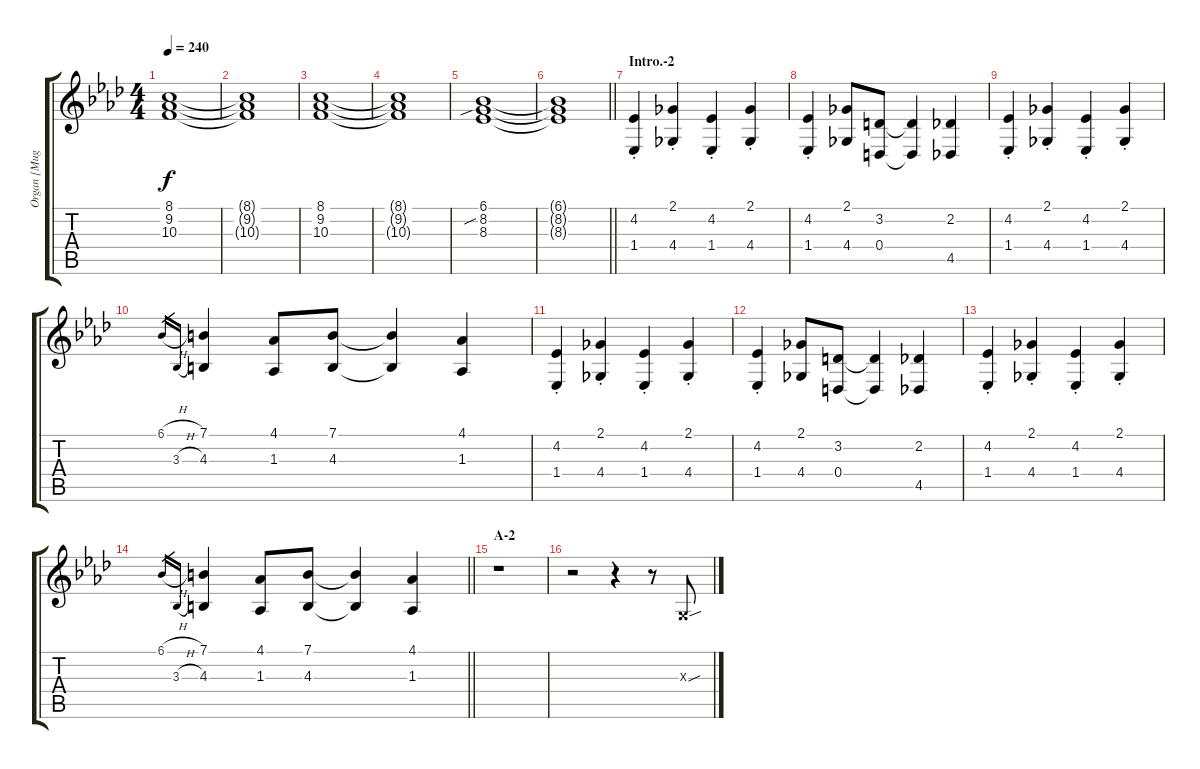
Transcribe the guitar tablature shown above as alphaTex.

\track ("Organ [Mugi]" "Organ [Mug") {instrument rockorgan}
\staff {score tabs}
\tuning (E4 B3 G3 D3 A2 E2) {hide}
\ts (4 4)
\tempo 240
\clef g2
\ks ab
(8.1 9.2 10.3).1{dy f} |
(8.1{t} 9.2{t} 10.3{t}).1 |
(8.1 9.2 10.3).1 |
(8.1{t} 9.2{t} 10.3{t}).1 |
(6.1 8.2{sib} 8.3).1 |
\barLineRight lightlight
(6.1{t} 8.2{t} 8.3{t}).1 |
\section ("" "Intro.-2")
(4.2{st} 1.4{st}).4 (2.1{st} 4.4{st}).4 (4.2{st} 1.4{st}).4 (2.1{st} 4.4{st}).4 |
(4.2{st} 1.4{st}).4 (2.1 4.4).8 (3.2 0.4).8 (3.2{t} 0.4{t}).4 (2.2 4.5).4 |
(4.2{st} 1.4{st}).4 (2.1{st} 4.4{st}).4 (4.2{st} 1.4{st}).4 (2.1{st} 4.4{st}).4 |
6.1{h}.16{gr} 3.3{h}.16{gr} (7.1 4.3).4 (4.1 1.3).8 (7.1 4.3).8 (7.1{t} 4.3{t}).4 (4.1 1.3).4 |
(4.2{st} 1.4{st}).4 (2.1{st} 4.4{st}).4 (4.2{st} 1.4{st}).4 (2.1{st} 4.4{st}).4 |
(4.2{st} 1.4{st}).4 (2.1 4.4).8 (3.2 0.4).8 (3.2{t} 0.4{t}).4 (2.2 4.5).4 |
(4.2{st} 1.4{st}).4 (2.1{st} 4.4{st}).4 (4.2{st} 1.4{st}).4 (2.1{st} 4.4{st}).4 |
\barLineRight lightlight
6.1{h}.16{gr} 3.3{h}.16{gr} (7.1 4.3).4 (4.1 1.3).8 (7.1 4.3).8 (7.1{t} 4.3{t}).4 (4.1 1.3).4 |
\section ("" "A-2")
r.1 |
r.2 r.4 r.8 0.3{sou x}.8
